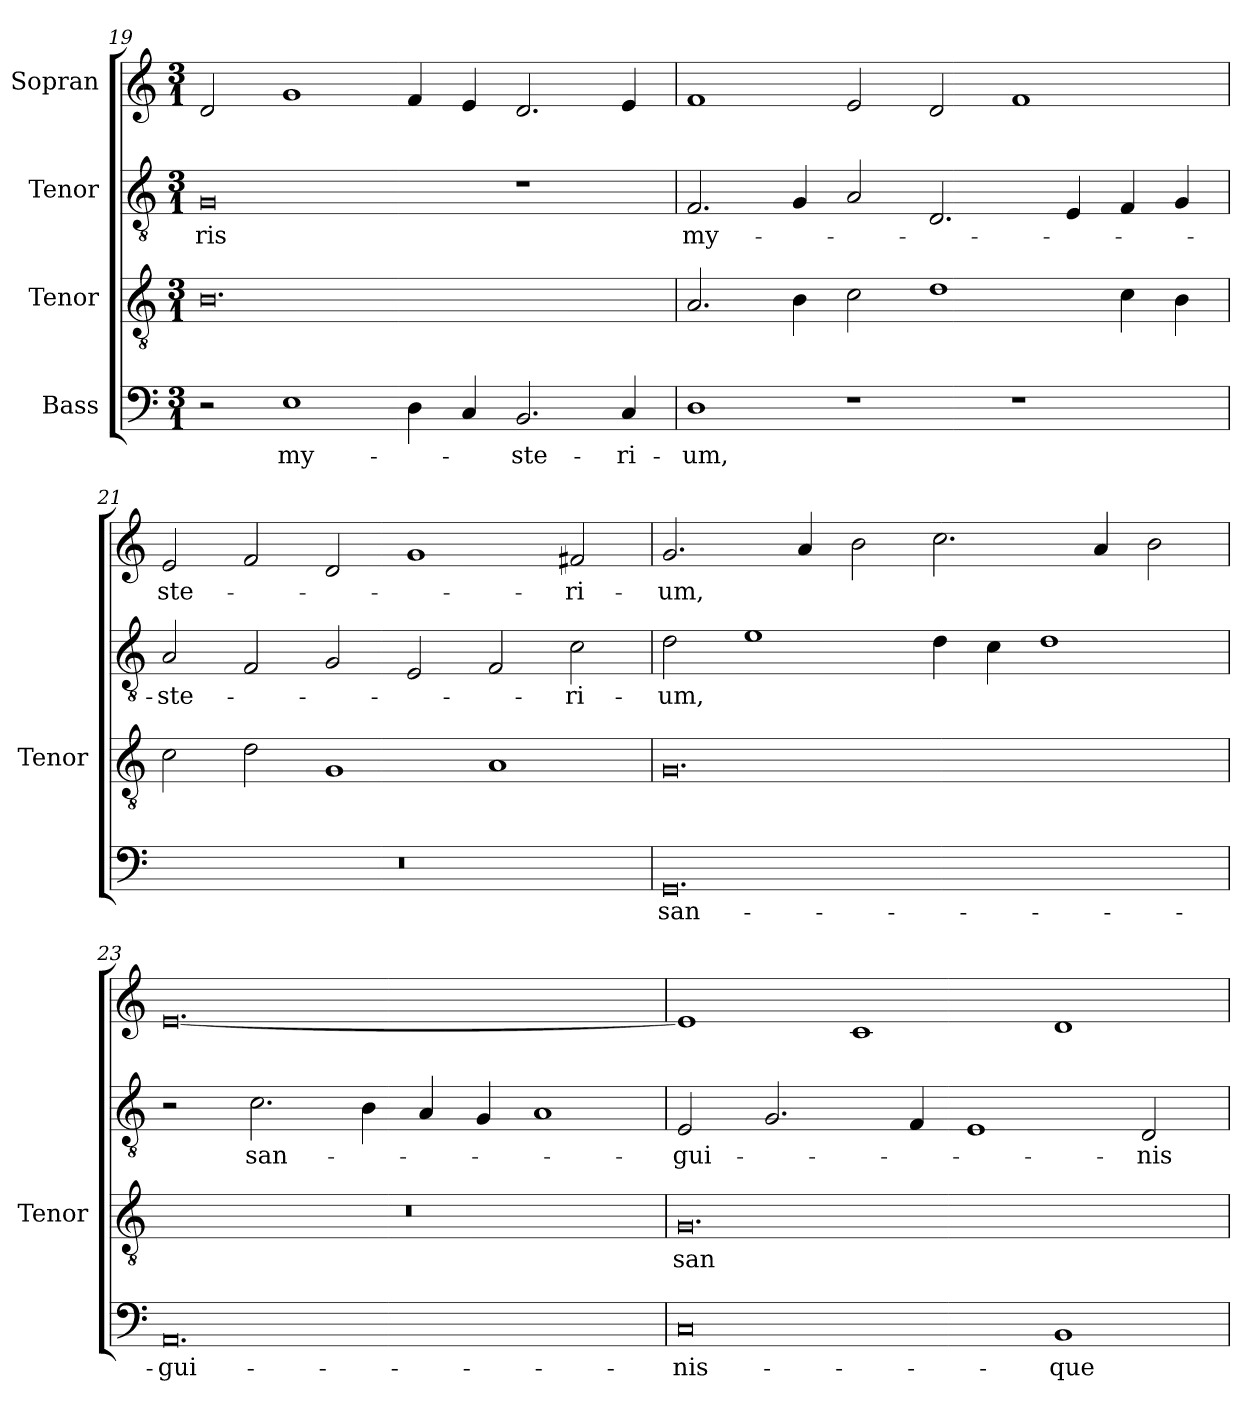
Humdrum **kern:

**kern	**text	**kern	**text	**kern	**text	**kern	**text
*part4	*part4	*part3	*part3	*part2	*part2	*part1	*part1
*staff4	*staff4	*staff3	*staff3	*staff2	*staff2	*staff1	*staff1
*I"Bass	*	*I"Tenor	*	*I"Tenor	*	*I"Sopran	*
*	*	*I'Tenor	*	*	*	*	*
*clefF4	*	*clefGv2	*	*clefGv2	*	*clefG2	*
*	*	*ITrd7c12	*	*ITrd7c12	*	*	*
*k[]	*	*k[]	*	*k[]	*	*k[]	*
*M3/1	*	*M3/1	*	*M3/1	*	*M3/1	*
=19	=19	=19	=19	=19	=19	=19	=19
!	!	!	!	!	!LO:LY:b:color=#000000	!	!
2r	.	0.BBi	.	0GGi	-ris	2di/	.
!	!LO:LY:b:color=#000000	!	!	!	!	!	!
1Ei	my-	.	.	.	.	1gi	.
4Di\	.	.	.	.	.	4fi/	.
4Ci/	.	.	.	.	.	4ei/	.
!	!LO:LY:b:color=#000000	!	!	!	!	!	!
2.BBi/	-ste-	.	.	1r	.	2.di/	.
!	!LO:LY:b:color=#000000	!	!	!	!	!	!
4Ci/	-ri-	.	.	.	.	4ei/	.
=20	=20	=20	=20	=20	=20	=20	=20
!	!LO:LY:b:color=#000000	!	!	!	!	!	!
!	!	!	!	!	!LO:LY:b:color=#000000	!	!
1Di	-um,	2.AAi/	.	2.FFi/	my-	1fi	.
.	.	4BBi\	.	4GGi/	.	.	.
1r	.	2Ci\	.	2AAi/	.	2ei/	.
.	.	1Di	.	2.DDi/	.	2di/	.
1r	.	.	.	.	.	1fi	.
.	.	.	.	4EEi/	.	.	.
.	.	4Ci\	.	4FFi/	.	.	.
.	.	4BBi\	.	4GGi/	.	.	.
=21	=21	=21	=21	=21	=21	=21	=21
!LO:N:vis=1	!	!	!	!	!	!	!
!	!	!	!	!	!LO:LY:b:color=#000000	!	!
!	!	!	!	!	!	!	!LO:LY:b:color=#000000
0.r	.	2Ci\	.	2AAi/	-ste-	2ei/	-ste-
.	.	2Di\	.	2FFi/	.	2fi/	.
.	.	1GGi	.	2GGi/	.	2di/	.
.	.	.	.	2EEi/	.	1gi	.
.	.	1AAi	.	2FFi/	.	.	.
!	!	!	!	!	!LO:LY:b:color=#000000	!	!
!	!	!	!	!	!	!	!LO:LY:b:color=#000000
.	.	.	.	2Ci\	-ri-	2f#Xi/	-ri-
!!LO:LB:g=z
=22	=22	=22	=22	=22	=22	=22	=22
!	!LO:LY:b:color=#000000	!	!	!	!	!	!
!	!	!	!	!	!LO:LY:b:color=#000000	!	!
!	!	!	!	!	!	!	!LO:LY:b:color=#000000
0.GGi	san-	0.GGi	.	2Di\	-um,	2.gi/	-um,
.	.	.	.	1Ei	.	.	.
.	.	.	.	.	.	4ai/	.
.	.	.	.	.	.	2bi\	.
.	.	.	.	4Di\	.	2.cci\	.
.	.	.	.	4Ci\	.	.	.
.	.	.	.	1Di	.	.	.
.	.	.	.	.	.	4ai/	.
.	.	.	.	.	.	2bi\	.
=23	=23	=23	=23	=23	=23	=23	=23
!	!LO:LY:b:color=#000000	!LO:N:vis=1	!	!	!	!	!
0.AAi	-gui-	0.r	.	2r	.	[<0.ei	.
!	!	!	!	!	!LO:LY:b:color=#000000	!	!
.	.	.	.	2.Ci\	san-	.	.
.	.	.	.	4BBi\	.	.	.
.	.	.	.	4AAi/	.	.	.
.	.	.	.	4GGi/	.	.	.
.	.	.	.	1AAi	.	.	.
=24	=24	=24	=24	=24	=24	=24	=24
!	!LO:LY:b:color=#000000	!	!	!	!	!	!
!	!	!	!LO:LY:b:color=#000000	!	!	!	!
!	!	!	!	!	!LO:LY:b:color=#000000	!	!
0Ci	-nis-	0.GGi	san-	2EEi/	-gui-	1ei]	.
.	.	.	.	2.GGi/	.	.	.
.	.	.	.	.	.	1ci	.
.	.	.	.	4FFi/	.	.	.
.	.	.	.	1EEi	.	.	.
!	!LO:LY:b:color=#000000	!	!	!	!	!	!
1BBi	-que	.	.	.	.	1di	.
!	!	!	!	!	!LO:LY:b:color=#000000	!	!
.	.	.	.	2DDi/	-nis-	.	.
=	=	=	=	=	=	=	=
*-	*-	*-	*-	*-	*-	*-	*-
